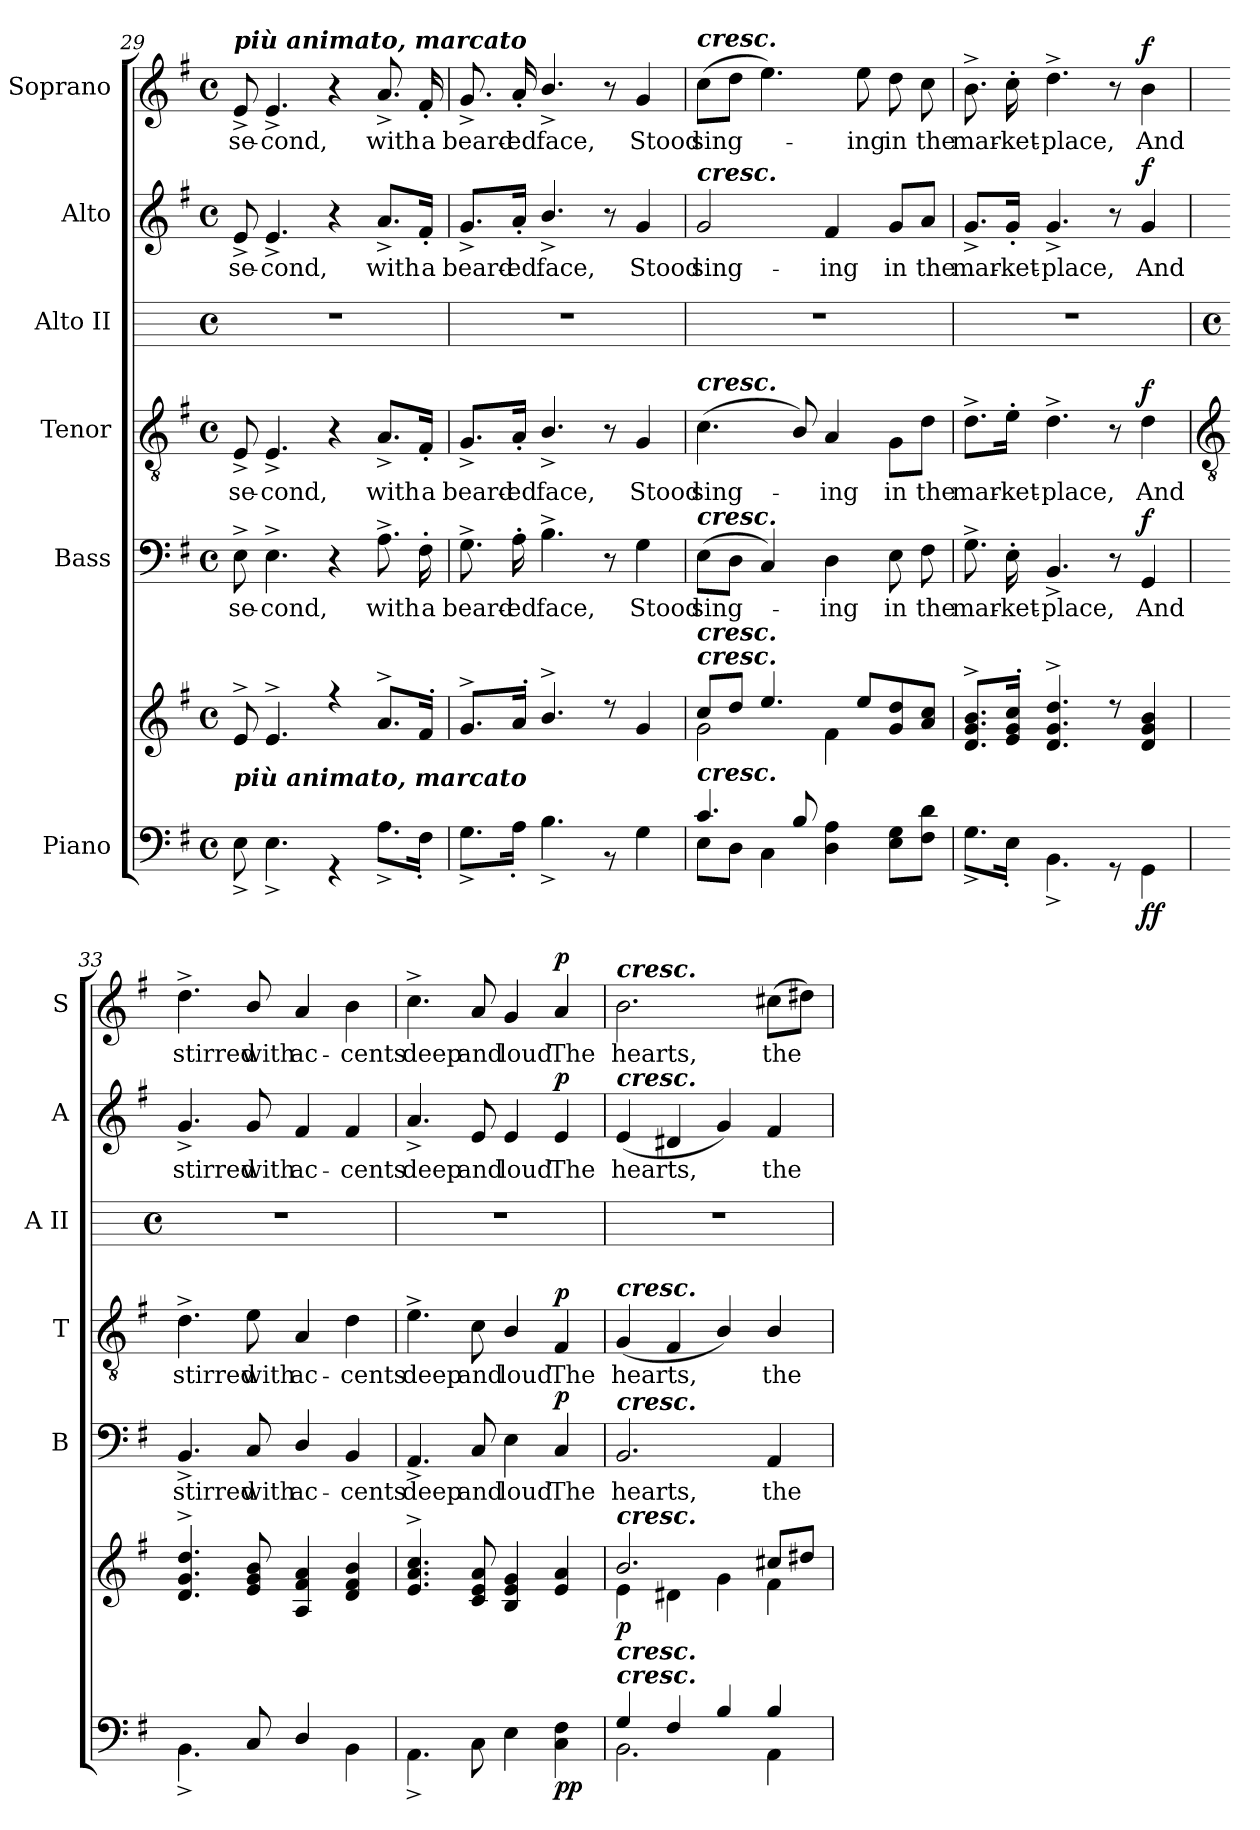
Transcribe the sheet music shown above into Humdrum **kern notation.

**kern	**kern	**dynam	**kern	**text	**dynam	**kern	**text	**dynam	**kern	**kern	**text	**dynam	**kern	**text	**dynam
*part6	*part6	*part6	*part5	*part5	*part5	*part4	*part4	*part4	*part3	*part2	*part2	*part2	*part1	*part1	*part1
*staff7	*staff6	*staff6/7	*staff5	*staff5	*staff5	*staff4	*staff4	*staff4	*staff3	*staff2	*staff2	*staff2	*staff1	*staff1	*staff1
*I"Piano	*	*	*I"Bass	*	*	*I"Tenor	*	*	*I"Alto II	*I"Alto	*	*	*I"Soprano	*	*
*	*	*	*I'B	*	*	*I'T	*	*	*I'A II	*I'A	*	*	*I'S	*	*
!!LO:LB:g=z
*clefF4	*clefG2	*	*clefF4	*	*	*clefGv2	*	*	*	*clefG2	*	*	*clefG2	*	*
*k[f#]	*k[f#]	*	*k[f#]	*	*	*k[f#]	*	*	*	*k[f#]	*	*	*k[f#]	*	*
*G:	*G:	*	*G:	*	*	*G:	*	*	*	*G:	*	*	*G:	*	*
*M4/4	*M4/4	*	*M4/4	*	*	*M4/4	*	*	*M4/4	*M4/4	*	*	*M4/4	*	*
*met(c)	*met(c)	*	*met(c)	*	*	*met(c)	*	*	*met(c)	*met(c)	*	*	*met(c)	*	*
=29	=29	=29	=29	=29	=29	=29	=29	=29	=29	=29	=29	=29	=29	=29	=29
*^	*^	*	*	*	*	*	*	*	*	*	*	*	*	*	*
!	!	!	!	!	!	!	!	!	!	!	!	!	!	!	!LO:TX:a:Bi:t=più animato, marcato	!	!
!	!	!LO:TX:b:Bi:t=più animato, marcato	!	!	!	!	!	!	!	!	!	!	!	!	!	!	!
!	!	!	!	!	!	!LO:LY:b	!	!	!LO:LY:b	!	!	!	!LO:LY:b	!	!	!LO:LY:b	!
1ryy	8E^	8e^/	1ryy	.	8E^	se-	.	8E^	se-	.	1r	8e^	se-	.	8e^	se-	.
!	!	!	!	!	!	!LO:LY:b	!	!	!LO:LY:b	!	!	!	!LO:LY:b	!	!	!LO:LY:b	!
.	4.E^	4.e^/	.	.	4.E^	-cond,	.	4.E^	-cond,	.	.	4.e^	-cond,	.	4.e^	-cond,	.
.	4r	4r	.	.	4r	.	.	4r	.	.	.	4r	.	.	4r	.	.
!	!	!	!	!	!	!LO:LY:b	!	!	!LO:LY:b	!	!	!	!LO:LY:b	!	!	!LO:LY:b	!
.	8.A^L	8.a^/L	.	.	8.A^	with	.	8.A^/L	with	.	.	8.a^/L	with	.	8.a^	with	.
!	!	!	!	!	!	!LO:LY:b	!	!	!LO:LY:b	!	!	!	!LO:LY:b	!	!	!LO:LY:b	!
.	16F#'J	16f#'/J	.	.	16F#'	a	.	16F#'/Jk	a	.	.	16f#'/Jk	a	.	16f#'	a	.
=30	=30	=30	=30	=30	=30	=30	=30	=30	=30	=30	=30	=30	=30	=30	=30	=30	=30
!	!	!	!	!	!	!LO:LY:b	!	!	!LO:LY:b	!	!	!	!LO:LY:b	!	!	!LO:LY:b	!
1ryy	8.G^L	8.g^/L	1ryy	.	8.G^	beard-	.	8.G^/L	beard-	.	1r	8.g^/L	beard-	.	8.g^	beard-	.
!	!	!	!	!	!	!LO:LY:b	!	!	!LO:LY:b	!	!	!	!LO:LY:b	!	!	!LO:LY:b	!
.	16A'J	16a'/J	.	.	16A'	-ed	.	16A'/Jk	-ed	.	.	16a'/Jk	-ed	.	16a'	-ed	.
!	!	!	!	!	!	!LO:LY:b	!	!	!LO:LY:b	!	!	!	!LO:LY:b	!	!	!LO:LY:b	!
.	4.B^\	4.b^/	.	.	4.B^\	face,	.	4.B^/	face,	.	.	4.b^/	face,	.	4.b^/	face,	.
.	8r	8r	.	.	8r	.	.	8r	.	.	.	8r	.	.	8r	.	.
!	!	!	!	!	!	!LO:LY:b	!	!	!LO:LY:b	!	!	!	!LO:LY:b	!	!	!LO:LY:b	!
.	4G	4g/	.	.	4G	Stood	.	4G	Stood	.	.	4g	Stood	.	4g	Stood	.
=31	=31	=31	=31	=31	=31	=31	=31	=31	=31	=31	=31	=31	=31	=31	=31	=31	=31
!	!	!	!	!	!	!	!	!	!	!	!	!	!	!	!LO:TX:a:Bi:t=cresc.	!	!
!	!	!	!	!	!	!	!	!	!	!	!	!LO:TX:a:Bi:t=cresc.	!	!	!	!	!
!	!	!	!	!	!	!	!	!LO:TX:a:Bi:t=cresc.	!	!	!	!	!	!	!	!	!
!	!	!	!	!	!LO:TX:a:Bi:t=cresc.	!	!	!	!	!	!	!	!	!	!	!	!
!	!	!LO:TX:a:Bi:t=cresc.	!	!	!	!	!	!	!	!	!	!	!	!	!	!	!
!	!	!LO:TX:a:Bi:t=cresc.	!	!	!	!	!	!	!	!	!	!	!	!	!	!	!
!LO:TX:a:Bi:t=cresc.	!	!	!	!	!	!	!	!	!	!	!	!	!	!	!	!	!
!	!	!	!	!	!	!LO:LY:b	!	!	!LO:LY:b	!	!	!	!LO:LY:b	!	!	!LO:LY:b	!
4.c/	8EL	8cc/L	2g\	.	(>8EL	sing-	.	(<4.c	sing-	.	1r	2g	sing-	.	(>8ccL	sing-	.
.	8DJ	8dd/J	.	.	8DJ	.	.	.	.	.	.	.	.	.	8ddJ	.	.
.	4C\	4.ee/	.	.	4C)	.	.	.	.	.	.	.	.	.	4.ee)	.	.
8B/	.	.	.	.	.	.	.	8B/)	.	.	.	.	.	.	.	.	.
!	!	!	!	!	!	!LO:LY:b	!	!	!LO:LY:b	!	!	!	!LO:LY:b	!	!	!	!
2ryy	4D 4A	.	4f#\	.	4D	ing	.	4A	ing	.	.	4f#	-ing	.	.	.	.
!	!	!	!	!	!	!	!	!	!	!	!	!	!	!	!	!LO:LY:b	!
.	.	8ee/L	.	.	.	.	.	.	.	.	.	.	.	.	8ee	ing	.
!	!	!	!	!	!	!LO:LY:b	!	!	!LO:LY:b	!	!	!	!LO:LY:b	!	!	!LO:LY:b	!
.	8E 8GL	8g/ 8dd/	4ryy	.	8E	in	.	8G\L	in	.	.	8g/L	in	.	8dd	in	.
!	!	!	!	!	!	!LO:LY:b	!	!	!LO:LY:b	!	!	!	!LO:LY:b	!	!	!LO:LY:b	!
.	8F# 8dJ	8a/ 8cc/J	.	.	8F#	the	.	8d\J	the	.	.	8a/J	the	.	8cc	the	.
=32	=32	=32	=32	=32	=32	=32	=32	=32	=32	=32	=32	=32	=32	=32	=32	=32	=32
!	!	!	!	!	!	!LO:LY:b	!	!	!LO:LY:b	!	!	!	!LO:LY:b	!	!	!LO:LY:b	!
1ryy	8.G^L	8.d/^ 8.g/^ 8.b/^L	1ryy	.	8.G^	mar-	.	8.d^\L	mar-	.	1r	8.g^/L	mar-	.	8.b^	mar-	.
!	!	!	!	!	!	!LO:LY:b	!	!	!LO:LY:b	!	!	!	!LO:LY:b	!	!	!LO:LY:b	!
.	16E'J	16e/' 16g/' 16cc/'J	.	.	16E'	-ket-	.	16e'\Jk	-ket-	.	.	16g'/Jk	-ket-	.	16cc'	-ket-	.
!	!	!	!	!	!	!LO:LY:b	!	!	!LO:LY:b	!	!	!	!LO:LY:b	!	!	!LO:LY:b	!
.	4.BB^	4.d/^ 4.g/^ 4.dd/^	.	.	4.BB^	-place,	.	4.d^	-place,	.	.	4.g^	-place,	.	4.dd^	-place,	.
.	8r	8r	.	.	8r	.	.	8r	.	.	.	8r	.	.	8r	.	.
!	!	!	!	!LO:DY:b=2	!	!LO:LY:b	!	!	!LO:LY:b	!	!	!	!LO:LY:b	!	!	!LO:LY:b	!
!	!	!	!	!LO:DY:n=1:b	!	!	!LO:DY:b	!	!	!LO:DY:b	!	!	!	!LO:DY:b	!	!	!LO:DY:b
.	4GG	4d/ 4g/ 4b/	.	f f	4GG	And	f	4d	And	f	.	4g	And	f	4b	And	f
!!LO:LB:g=z
=33	=33	=33	=33	=33	=33	=33	=33	=33	=33	=33	=33	=33	=33	=33	=33	=33	=33
*	*	*	*	*	*	*	*	*clefGv2	*	*	*	*	*	*	*	*	*
*	*	*	*	*	*	*	*	*	*	*	*M4/4	*	*	*	*	*	*
*	*	*	*	*	*	*	*	*	*	*	*met(c)	*	*	*	*	*	*
!	!	!	!	!	!	!LO:LY:b	!	!	!LO:LY:b	!	!	!	!LO:LY:b	!	!	!LO:LY:b	!
1ryy	4.BB^	4.d/^ 4.g/^ 4.dd/^	1ryy	.	4.BB^	stirred	.	4.d^	stirred	.	1r	4.g^	stirred	.	4.dd^	stirred	.
!	!	!	!	!	!	!LO:LY:b	!	!	!LO:LY:b	!	!	!	!LO:LY:b	!	!	!LO:LY:b	!
.	8C/	8e/ 8g/ 8b/	.	.	8C/	with	.	8e\	with	.	.	8g/	with	.	8b/	with	.
!	!	!	!	!	!	!LO:LY:b	!	!	!LO:LY:b	!	!	!	!LO:LY:b	!	!	!LO:LY:b	!
.	4D/	4A/ 4f#/ 4a/	.	.	4D/	ac-	.	4A/	ac-	.	.	4f#	ac-	.	4a	ac-	.
!	!	!	!	!	!	!LO:LY:b	!	!	!LO:LY:b	!	!	!	!LO:LY:b	!	!	!LO:LY:b	!
.	4BB	4d/ 4f#/ 4b/	.	.	4BB	-cents	.	4d	-cents	.	.	4f#	-cents	.	4b	-cents	.
=34	=34	=34	=34	=34	=34	=34	=34	=34	=34	=34	=34	=34	=34	=34	=34	=34	=34
!	!	!	!	!	!	!LO:LY:b	!	!	!LO:LY:b	!	!	!	!LO:LY:b	!	!	!LO:LY:b	!
1ryy	4.AA^	4.e/^ 4.a/^ 4.cc/^	1ryy	.	4.AA^	deep	.	4.e^	deep	.	1r	4.a^	deep	.	4.cc^	deep	.
!	!	!	!	!	!	!LO:LY:b	!	!	!LO:LY:b	!	!	!	!LO:LY:b	!	!	!LO:LY:b	!
.	8C	8c/ 8e/ 8a/	.	.	8C	and	.	8c	and	.	.	8e	and	.	8a	and	.
!	!	!	!	!	!	!LO:LY:b	!	!	!LO:LY:b	!	!	!	!LO:LY:b	!	!	!LO:LY:b	!
.	4E	4B/ 4e/ 4g/	.	.	4E	loud	.	4B/	loud	.	.	4e	loud	.	4g	loud	.
!	!	!	!	!LO:DY:b=2	!	!LO:LY:b	!	!	!LO:LY:b	!	!	!	!LO:LY:b	!	!	!LO:LY:b	!
!	!	!	!	!LO:DY:n=1:b	!	!	!LO:DY:b	!	!	!LO:DY:b	!	!	!	!LO:DY:b	!	!	!LO:DY:b
.	4C 4F#	4e/ 4a/	.	p p	4C	The	p	4F#	The	p	.	4e	The	p	4a	The	p
=35	=35	=35	=35	=35	=35	=35	=35	=35	=35	=35	=35	=35	=35	=35	=35	=35	=35
!	!	!	!	!	!	!	!	!	!	!	!	!	!	!	!LO:TX:a:Bi:t=cresc.	!	!
!	!	!	!	!	!	!	!	!	!	!	!	!LO:TX:a:Bi:t=cresc.	!	!	!	!	!
!	!	!	!	!	!	!	!	!LO:TX:a:Bi:t=cresc.	!	!	!	!	!	!	!	!	!
!	!	!	!	!	!LO:TX:a:Bi:t=cresc.	!	!	!	!	!	!	!	!	!	!	!	!
!	!	!LO:TX:a:Bi:t=cresc.	!	!	!	!	!	!	!	!	!	!	!	!	!	!	!
!LO:TX:a:Bi:t=cresc.	!	!	!	!	!	!	!	!	!	!	!	!	!	!	!	!	!
!LO:TX:a:Bi:t=cresc.	!	!	!	!	!	!	!	!	!	!	!	!	!	!	!	!	!
!	!	!	!	!LO:DY:b	!	!LO:LY:b	!	!	!LO:LY:b	!	!	!	!LO:LY:b	!	!	!LO:LY:b	!
4G/	2.BB\	2.b/	4e\	p	2.BB	hearts,	.	(<4G	hearts,	.	1r	(<4e	hearts,	.	2.b	hearts,	.
4F#/	.	.	4d#X\	.	.	.	.	4F#	.	.	.	4d#X	.	.	.	.	.
4B/	.	.	4g\	.	.	.	.	4B/)	.	.	.	4g)	.	.	.	.	.
!	!	!	!	!	!	!LO:LY:b	!	!	!LO:LY:b	!	!	!	!LO:LY:b	!	!	!LO:LY:b	!
4B/	4AA\	8cc#X/L	4f#\	.	4AA	the	.	4B/	the	.	.	4f#	the	.	(>8cc#XL	the	.
.	.	8dd#X/J	.	.	.	.	.	.	.	.	.	.	.	.	8dd#XJ)	.	.
*v	*v	*	*	*	*	*	*	*	*	*	*	*	*	*	*	*	*
*	*v	*v	*	*	*	*	*	*	*	*	*	*	*	*	*	*
=	=	=	=	=	=	=	=	=	=	=	=	=	=	=	=
*-	*-	*-	*-	*-	*-	*-	*-	*-	*-	*-	*-	*-	*-	*-	*-
